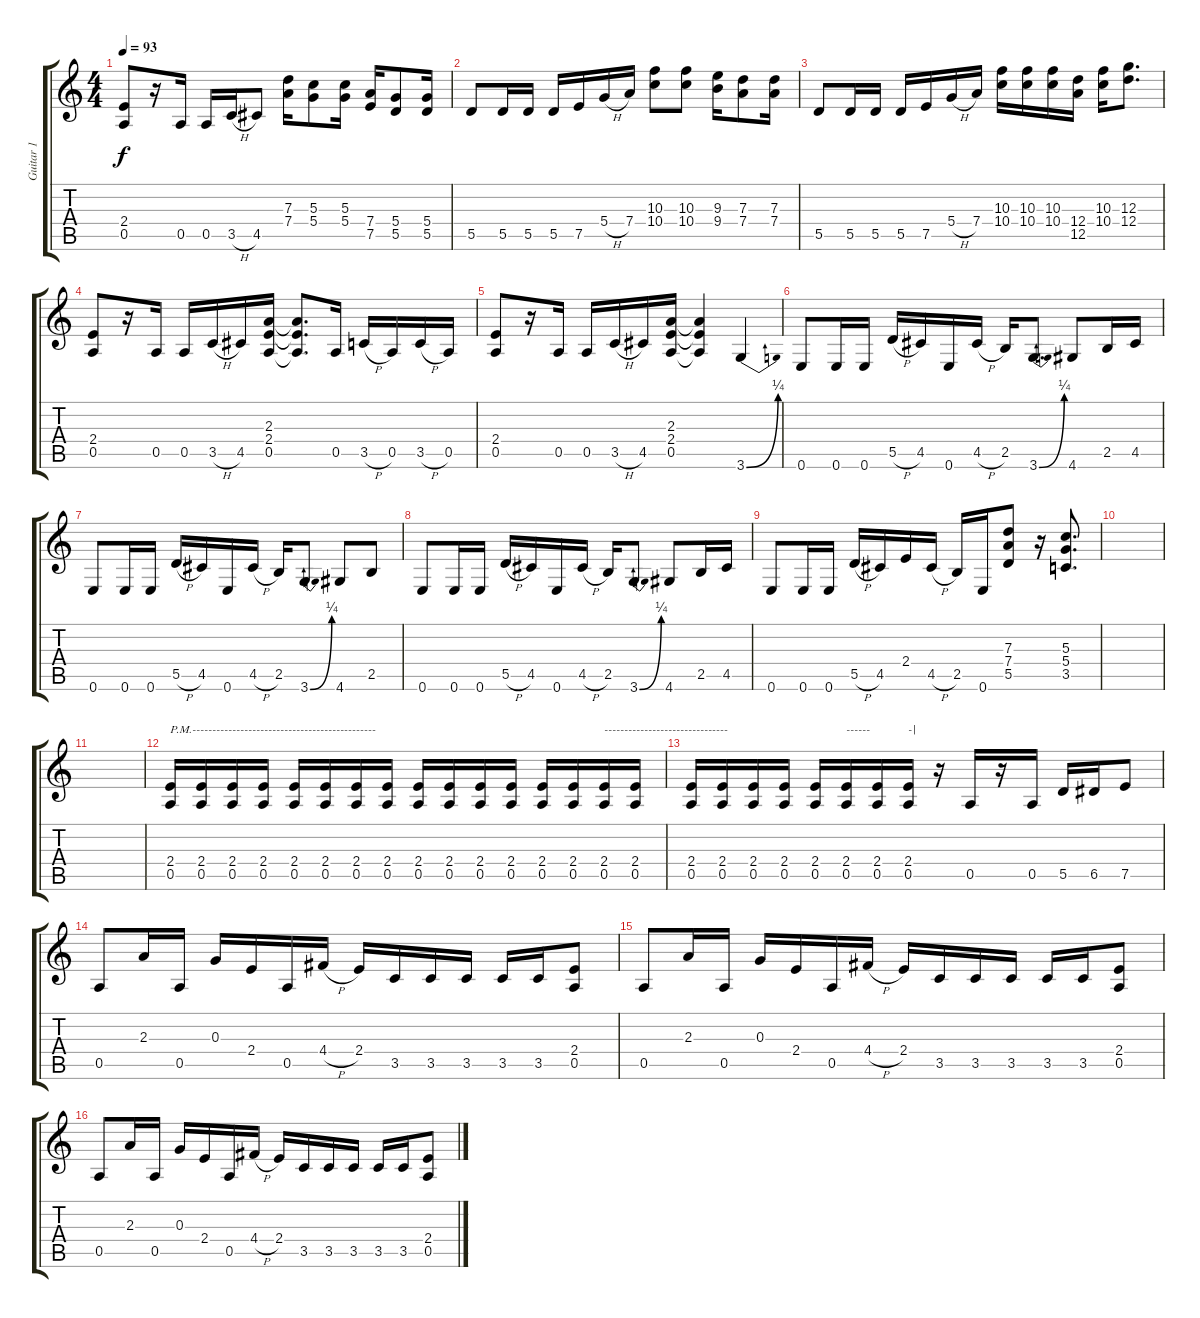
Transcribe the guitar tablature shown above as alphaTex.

\track ("Guitar 1" "Guitar 1") {instrument overdrivenguitar}
\staff {score tabs}
\tuning (E4 B3 G3 D3 A2 E2) {hide}
\ts (4 4)
\tempo 93
\clef g2
\ks c
(2.4 0.5).8{dy f} r.16 0.5.16 0.5.16 3.5{h}.16 4.5.8 (7.3 7.4).16 (5.3 5.4).8 (5.3 5.4).16 (7.4 7.5).16 (5.4 5.5).8 (5.4 5.5).16 |
5.5.8 5.5.16 5.5.16 5.5.16 7.5.16 5.4{h}.16 7.4.16 (10.3 10.4).8 (10.3 10.4).8 (9.3 9.4).16 (7.3 7.4).8 (7.3 7.4).16 |
5.5.8 5.5.16 5.5.16 5.5.16 7.5.16 5.4{h}.16 7.4.16 (10.3 10.4).16 (10.3 10.4).16 (10.3 10.4).16 (12.4 12.5).16 (10.3 10.4).16 (12.3 12.4).8{d} |
(2.4 0.5).8 r.16 0.5.16 0.5.16 3.5{h}.16 4.5.16 (2.3 2.4 0.5).16 (2.3{t} 2.4{t} 0.5{t}).8{d} 0.5.16 3.5{h}.16 0.5.16 3.5{h}.16 0.5.16 |
(2.4 0.5).8 r.16 0.5.16 0.5.16 3.5{h}.16 4.5.16 (2.3 2.4 0.5).16 (2.3{t} 2.4{t} 0.5{t}).4 3.6{be (bend 0 0 60 1)}.4 |
0.6.8 0.6.16 0.6.16 5.5{h}.16 4.5.16 0.6.16 4.5{h}.16 2.5.16 3.6{be (bend 0 0 60 1)}.8{d} 4.6.8 2.5.16 4.5.16 |
0.6.8 0.6.16 0.6.16 5.5{h}.16 4.5.16 0.6.16 4.5{h}.16 2.5.16 3.6{be (bend 0 0 60 1)}.8{d} 4.6.8 2.5.8 |
0.6.8 0.6.16 0.6.16 5.5{h}.16 4.5.16 0.6.16 4.5{h}.16 2.5.16 3.6{be (bend 0 0 60 1)}.8{d} 4.6.8 2.5.16 4.5.16 |
0.6.8 0.6.16 0.6.16 5.5{h}.16 4.5.16 2.4.16 4.5{h}.16 2.5.16 0.6.16 (7.3 7.4 5.5).8 r.16 (5.3 5.4 3.5).8{d} |
|
|
(2.4 0.5).16{txt "P.M.----------------------------------------------"} (2.4 0.5).16 (2.4 0.5).16 (2.4 0.5).16 (2.4 0.5).16 (2.4 0.5).16 (2.4 0.5).16 (2.4 0.5).16 (2.4 0.5).16 (2.4 0.5).16 (2.4 0.5).16 (2.4 0.5).16 (2.4 0.5).16 (2.4 0.5).16 (2.4 0.5).16{txt "-------------------------------"} (2.4 0.5).16 |
(2.4 0.5).16 (2.4 0.5).16 (2.4 0.5).16 (2.4 0.5).16 (2.4 0.5).16 (2.4 0.5).16{txt "------"} (2.4 0.5).16 (2.4 0.5).16{txt "-|"} r.16 0.5.16 r.16 0.5.16 5.5.16 6.5.16 7.5.8 |
0.5.8 2.3.16 0.5.16 0.3.16 2.4.16 0.5.16 4.4{h}.16 2.4.16 3.5.16 3.5.16 3.5.16 3.5.16 3.5.16 (2.4 0.5).8 |
0.5.8 2.3.16 0.5.16 0.3.16 2.4.16 0.5.16 4.4{h}.16 2.4.16 3.5.16 3.5.16 3.5.16 3.5.16 3.5.16 (2.4 0.5).8 |
0.5.8 2.3.16 0.5.16 0.3.16 2.4.16 0.5.16 4.4{h}.16 2.4.16 3.5.16 3.5.16 3.5.16 3.5.16 3.5.16 (2.4 0.5).8
